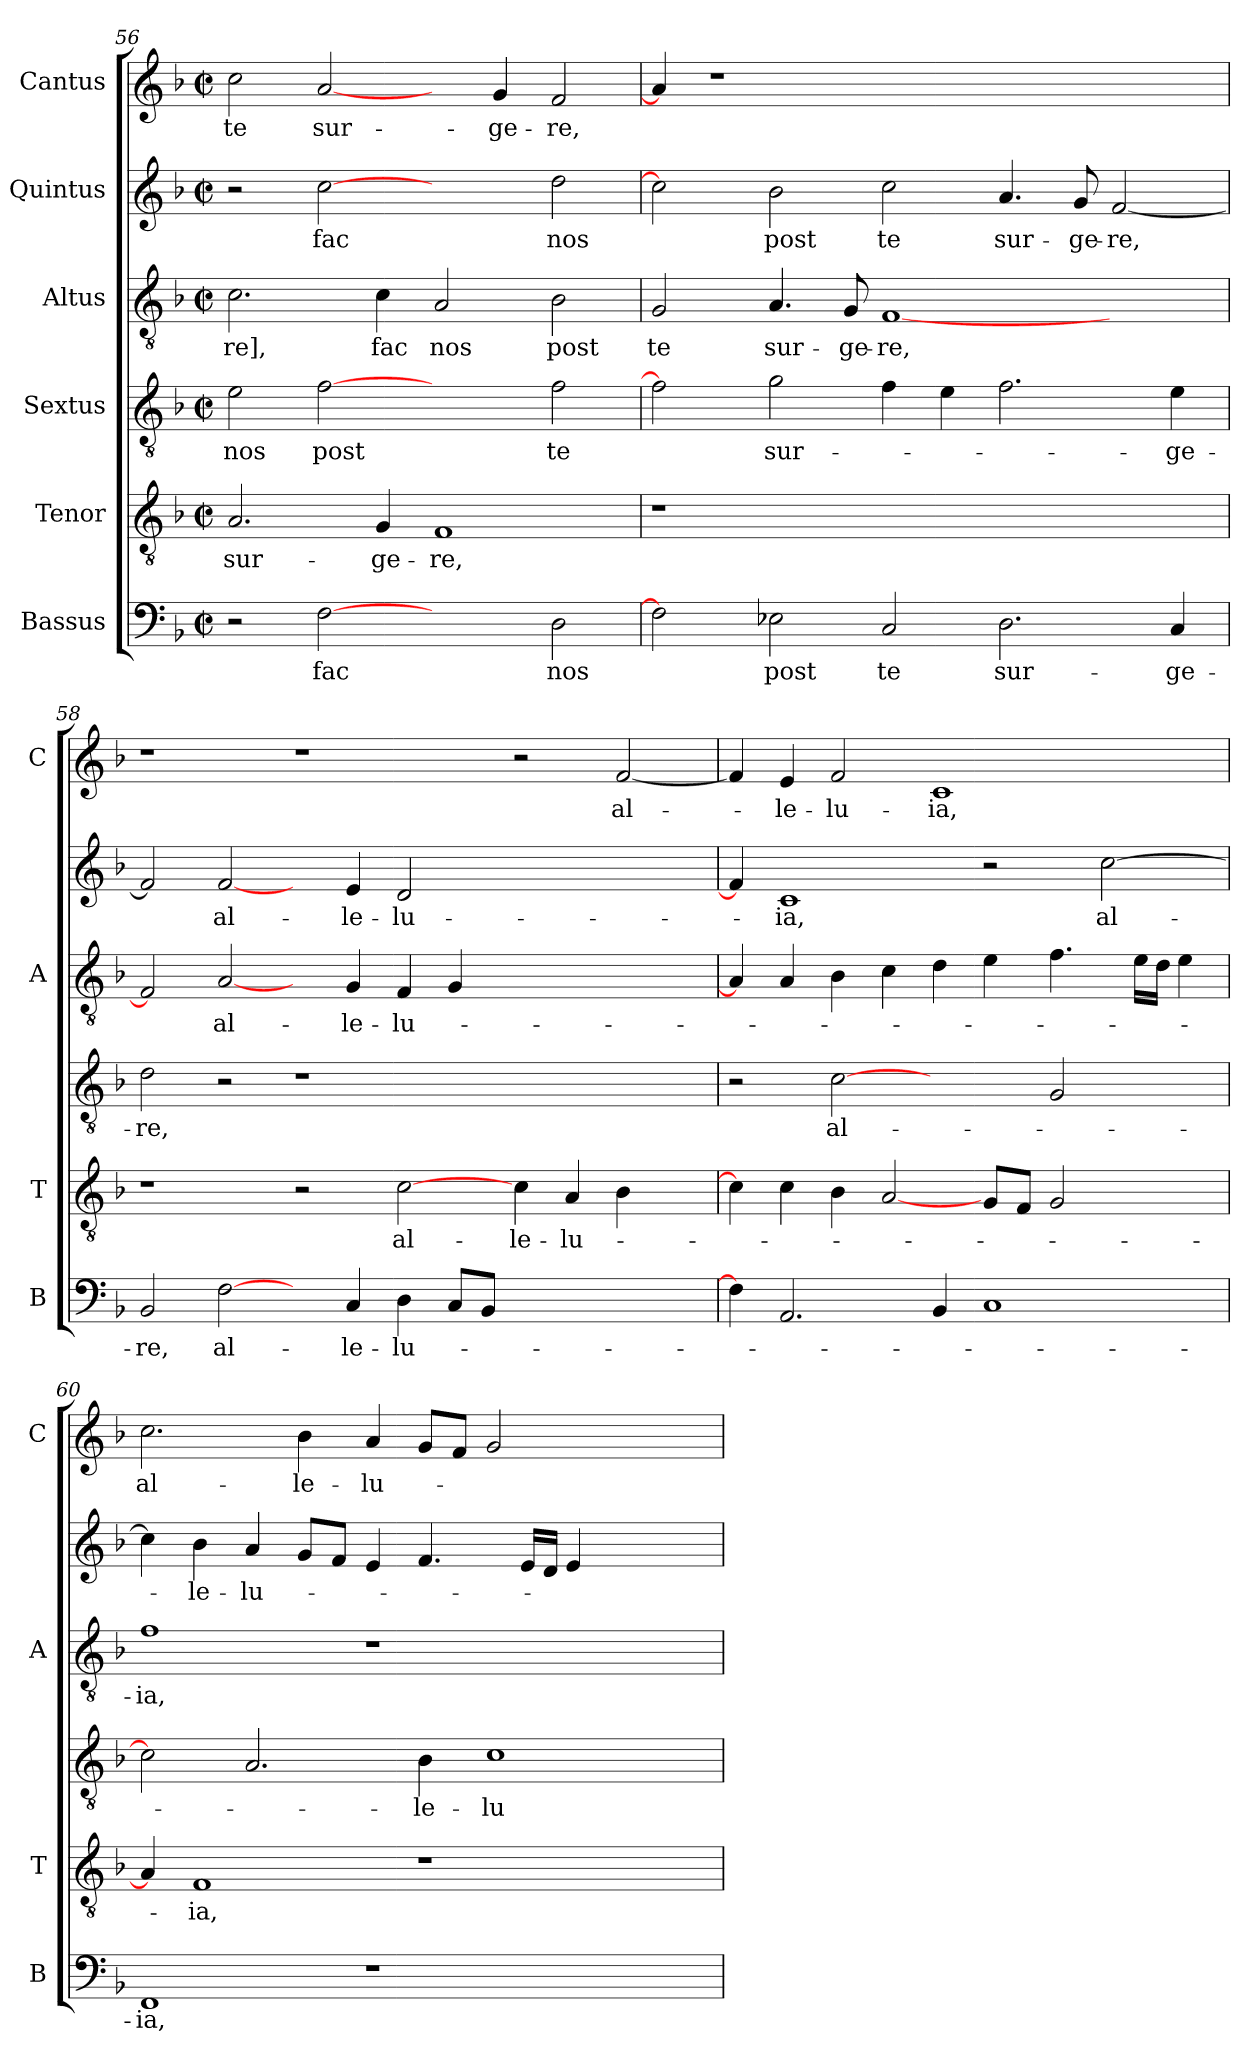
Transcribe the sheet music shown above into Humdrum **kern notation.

**kern	**text	**kern	**text	**kern	**text	**kern	**text	**kern	**text	**kern	**text
*part6	*part6	*part5	*part5	*part4	*part4	*part3	*part3	*part2	*part2	*part1	*part1
*staff6	*staff6	*staff5	*staff5	*staff4	*staff4	*staff3	*staff3	*staff2	*staff2	*staff1	*staff1
*I"Bassus	*	*I"Tenor	*	*I"Sextus	*	*I"Altus	*	*I"Quintus	*	*I"Cantus	*
*I'B	*	*I'T	*	*	*	*I'A	*	*	*	*I'C	*
!!LO:PB:g=z
*clefF4	*	*clefGv2	*	*clefGv2	*	*clefGv2	*	*clefG2	*	*clefG2	*
*k[b-]	*	*k[b-]	*	*k[b-]	*	*k[b-]	*	*k[b-]	*	*k[b-]	*
*F:	*	*F:	*	*F:	*	*F:	*	*F:	*	*F:	*
*M2/2	*	*M2/2	*	*M2/2	*	*M2/2	*	*M2/2	*	*M2/2	*
*met(c|)	*	*met(c|)	*	*met(c|)	*	*met(c|)	*	*met(c|)	*	*met(c|)	*
=56	=56	=56	=56	=56	=56	=56	=56	=56	=56	=56	=56
2r	.	2.A/	sur-	2e\	nos	2.c\	-re],	2r	.	2cc\	te
[2F	fac	.	.	[2f	post	.	.	[2cc	fac	[2a/	sur-
.	.	4G/	-ge-	.	.	4c\	fac	.	.	.	.
2ryy	.	1F	-re,	2ryy	.	2A/	nos	2ryy	.	4ryy	.
.	.	.	.	.	.	.	.	.	.	4g/	-ge-
2D\	nos	.	.	2f\	te	2B-\	post	2dd\	nos	2f/	-re,
=57	=57	=57	=57	=57	=57	=57	=57	=57	=57	=57	=57
2F]	.	1r	.	2f]	.	2G/	te	2cc]	.	4a/]	.
.	.	.	.	.	.	.	.	.	.	1r	.
2E-X\	post	.	.	2g\	sur-	4.A/	sur-	2b-\	post	.	.
.	.	.	.	.	.	8G/	-ge-	.	.	.	.
2C/	te	1.ryy	.	4f\	.	[1F	-re,	2cc\	te	.	.
.	.	.	.	4e\	.	.	.	.	.	1ryy	.
2.D\	sur-	.	.	2.f\	.	.	.	4.a/	sur-	.	.
.	.	.	.	.	.	.	.	8g/	-ge-	.	.
.	.	.	.	.	.	2ryy	.	[2f/	-re,	.	.
4C/	-ge-	.	.	4e\	-ge-	.	.	.	.	4ryy	.
=58	=58	=58	=58	=58	=58	=58	=58	=58	=58	=58	=58
2BB-/	-re,	1r	.	2d\	-re,	2F/]	.	2f/]	.	1r	.
[2F\	al-	.	.	2r	.	[2A/	al-	[2f/	al-	.	.
4ryy	.	2r	.	1r	.	4ryy	.	4ryy	.	1r	.
4C/	-le-	.	.	.	.	4G/	-le-	4e/	-le-	.	.
4D\	-lu-	[2c\	al-	.	.	4F/	-lu-	2d/	-lu-	.	.
8C/L	.	.	.	.	.	4G/	.	.	.	.	.
8BB-/J	.	.	.	.	.	.	.	.	.	.	.
1ryy	.	4c\	-le-	1ryy	.	1ryy	.	1ryy	.	2r	.
.	.	4A/	-lu-	.	.	.	.	.	.	.	.
.	.	4B-\	.	.	.	.	.	.	.	[2f/	al-
.	.	4ryy	.	.	.	.	.	.	.	.	.
!!LO:LB:g=z
=59	=59	=59	=59	=59	=59	=59	=59	=59	=59	=59	=59
4F\]	.	4c\]	.	2r	.	4A/]	.	4f/]	.	4f/]	.
2.AA/	.	4c\	.	.	.	4A/	.	1c	-ia,	4e/	-le-
.	.	4B-\	.	[2c	al-	4B-\	.	.	.	2f/	-lu-
.	.	[2A/	.	.	.	4c\	.	.	.	.	.
4BB-/	.	.	.	2ryy	.	4d\	.	.	.	1c	-ia,
1C	.	8G/L	.	.	.	4e\	.	2r	.	.	.
.	.	8F/J	.	.	.	.	.	.	.	.	.
.	.	2G/	.	2G/	.	4.f\	.	.	.	.	.
.	.	.	.	.	.	.	.	[2cc\	al-	.	.
.	.	.	.	.	.	16e\LL	.	.	.	.	.
.	.	.	.	.	.	16d\JJ	.	.	.	.	.
.	.	4ryy	.	4ryy	.	4e\	.	.	.	4ryy	.
=60	=60	=60	=60	=60	=60	=60	=60	=60	=60	=60	=60
1FF	-ia,	4A/]	.	2c]	.	1f	-ia,	4cc\]	.	2.cc\	al-
.	.	1F	-ia,	.	.	.	.	4b-\	-le-	.	.
.	.	.	.	2.A/	.	.	.	4a/	-lu-	.	.
.	.	.	.	.	.	.	.	8g/L	.	4b-\	-le-
.	.	.	.	.	.	.	.	8f/J	.	.	.
1r	.	.	.	.	.	1r	.	4e/	.	4a/	-lu-
.	.	1r	.	4B-\	-le-	.	.	4.f/	.	8g/L	.
.	.	.	.	.	.	.	.	.	.	8f/J	.
.	.	.	.	1c	-lu-	.	.	.	.	2g/	.
.	.	.	.	.	.	.	.	16e/LL	.	.	.
.	.	.	.	.	.	.	.	16d/JJ	.	.	.
.	.	.	.	.	.	.	.	4e/	.	.	.
2ryy	.	.	.	.	.	2ryy	.	2ryy	.	2ryy	.
.	.	4ryy	.	.	.	.	.	.	.	.	.
=	=	=	=	=	=	=	=	=	=	=	=
*-	*-	*-	*-	*-	*-	*-	*-	*-	*-	*-	*-
